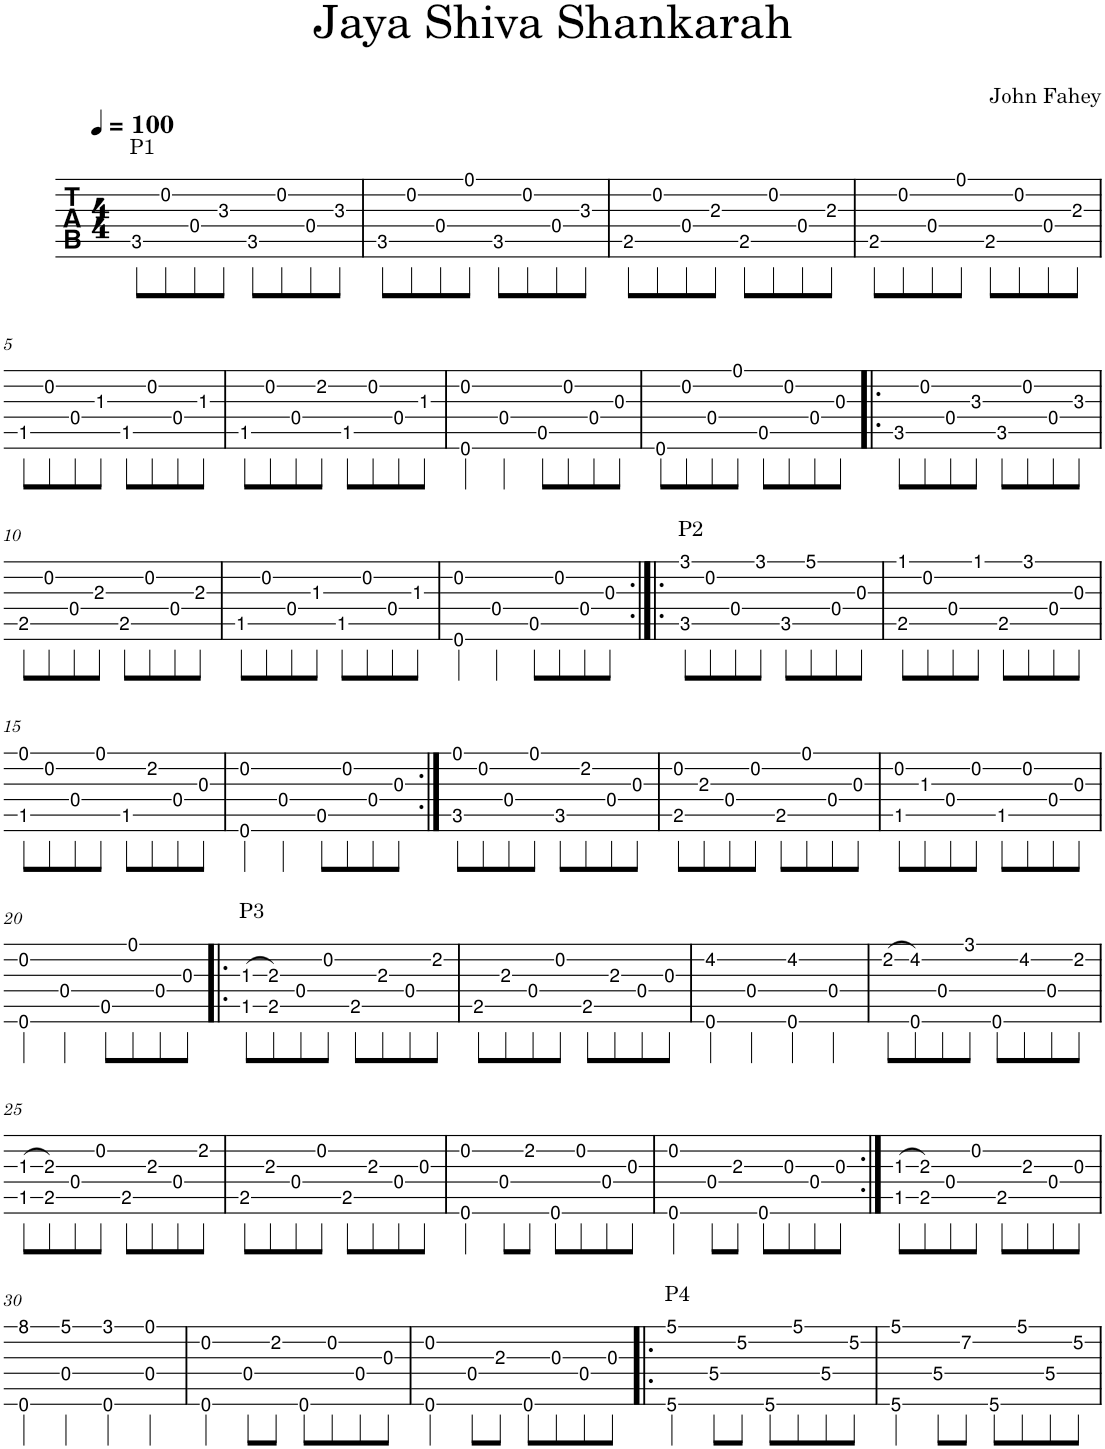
**kern	**harte
*part1	*part1
*staff1	*
*I"Guitar	*
*I'Guit.	*
*stria6	*
*	*
*k[]	*
*M4/4	*
*MM100	*
=1	=1
!	!LO:H:kt=P1
8BB-\L	N
8c\	.
8C\	.
8B-\J	.
8BB-\L	.
8c\	.
8C\	.
8B-\J	.
=2	=2
8BB-\L	.
8c\	.
8C\	.
8e\J	.
8BB-\L	.
8c\	.
8C\	.
8B-\J	.
=3	=3
8AA\L	.
8c\	.
8C\	.
8A\J	.
8AA\L	.
8c\	.
8C\	.
8A\J	.
=4	=4
8AA\L	.
8c\	.
8C\	.
8e\J	.
8AA\L	.
8c\	.
8C\	.
8A\J	.
!!LO:LB:g=z
=5	=5
8GG#\L	.
8c\	.
8C\	.
8G#\J	.
8GG#\L	.
8c\	.
8C\	.
8G#\J	.
=6	=6
8GG#\L	.
8c\	.
8C\	.
8d\J	.
8GG#\L	.
8c\	.
8C\	.
8G#\J	.
=7	=7
4CC\ 4c\	.
4C\	.
8GG\L	.
8c\	.
8C\	.
8G\J	.
=8	=8
8CC\L	.
8c\	.
8C\	.
8e\J	.
8GG\L	.
8c\	.
8C\	.
8G\J	.
=9!|:	=9!|:
8BB-\L	.
8c\	.
8C\	.
8B-\J	.
8BB-\L	.
8c\	.
8C\	.
8B-\J	.
!!LO:LB:g=z
=10	=10
8AA\L	.
8c\	.
8C\	.
8A\J	.
8AA\L	.
8c\	.
8C\	.
8A\J	.
=11	=11
8GG#\L	.
8c\	.
8C\	.
8G#\J	.
8GG#\L	.
8c\	.
8C\	.
8G#\J	.
=12	=12
4CC\ 4c\	.
4C\	.
8GG\L	.
8c\	.
8C\	.
8G\J	.
=13:|!|:	=13:|!|:
!	!LO:H:kt=P2
8BB-\ 8g\L	N
8c\	.
8C\	.
8g\J	.
8BB-\L	.
8a\	.
8C\	.
8G\J	.
=14	=14
8AA\ 8f\L	.
8c\	.
8C\	.
8f\J	.
8AA\L	.
8g\	.
8C\	.
8G\J	.
!!LO:LB:g=z
=15	=15
8GG#\ 8e\L	.
8c\	.
8C\	.
8e\J	.
8GG#\L	.
8d\	.
8C\	.
8G\J	.
=16	=16
4CC\ 4c\	.
4C\	.
8GG\L	.
8c\	.
8C\	.
8G\J	.
=17:|!	=17:|!
8BB-\ 8e\L	.
8c\	.
8C\	.
8e\J	.
8BB-\L	.
8d\	.
8C\	.
8G\J	.
=18	=18
8AA\ 8c\L	.
8A\	.
8C\	.
8c\J	.
8AA\L	.
8e\	.
8C\	.
8G\J	.
=19	=19
8GG#\ 8c\L	.
8G#\	.
8C\	.
8c\J	.
8GG#\L	.
8c\	.
8C\	.
8G\J	.
!!LO:LB:g=z
=20	=20
4CC\ 4c\	.
4C\	.
8GG\L	.
8e\	.
8C\	.
8G\J	.
=21!|:	=21!|:
!	!LO:H:kt=P3
(8GG#\ 8G#\L	N
8AA\ 8A\)	.
8C\	.
8c\J	.
8AA\L	.
8A\	.
8C\	.
8d\J	.
=22	=22
8AA\L	.
8A\	.
8C\	.
8c\J	.
8AA\L	.
8A\	.
8C\	.
8G\J	.
=23	=23
4CC\ 4e\	.
4C\	.
4CC\ 4e\	.
4C\	.
=24	=24
(8d\L	.
8CC\ 8e\)	.
8C\	.
8g\J	.
8CC\L	.
8e\	.
8C\	.
8d\J	.
!!LO:LB:g=z
=25	=25
(8GG#\ 8G#\L	.
8AA\ 8A\)	.
8C\	.
8c\J	.
8AA\L	.
8A\	.
8C\	.
8d\J	.
=26	=26
8AA\L	.
8A\	.
8C\	.
8c\J	.
8AA\L	.
8A\	.
8C\	.
8G\J	.
=27	=27
4CC\ 4c\	.
8C\L	.
8d\J	.
8CC\L	.
8c\	.
8C\	.
8G\J	.
=28	=28
4CC\ 4c\	.
8C\L	.
8A\J	.
8CC\L	.
8G\	.
8C\	.
8G\J	.
=29:|!	=29:|!
(8GG#\ 8G#\L	.
8AA\ 8A\)	.
8C\	.
8c\J	.
8AA\L	.
8A\	.
8C\	.
8G\J	.
!!LO:LB:g=z
=30	=30
4CC\ 4cc\	.
4C\ 4a\	.
4CC\ 4g\	.
4C\ 4e\	.
=31	=31
4CC\ 4c\	.
8C\L	.
8d\J	.
8CC\L	.
8c\	.
8C\	.
8G\J	.
=32	=32
4CC\ 4c\	.
8C\L	.
8A\J	.
8CC\L	.
8G\	.
8C\	.
8G\J	.
=33!|:	=33!|:
!	!LO:H:kt=P4
4FF\ 4a\	N
8F\L	.
8f\J	.
8FF\L	.
8a\	.
8F\	.
8f\J	.
=34	=34
4FF\ 4a\	.
8F\L	.
8g\J	.
8FF\L	.
8a\	.
8F\	.
8f\J	.
=	=
*-	*-
